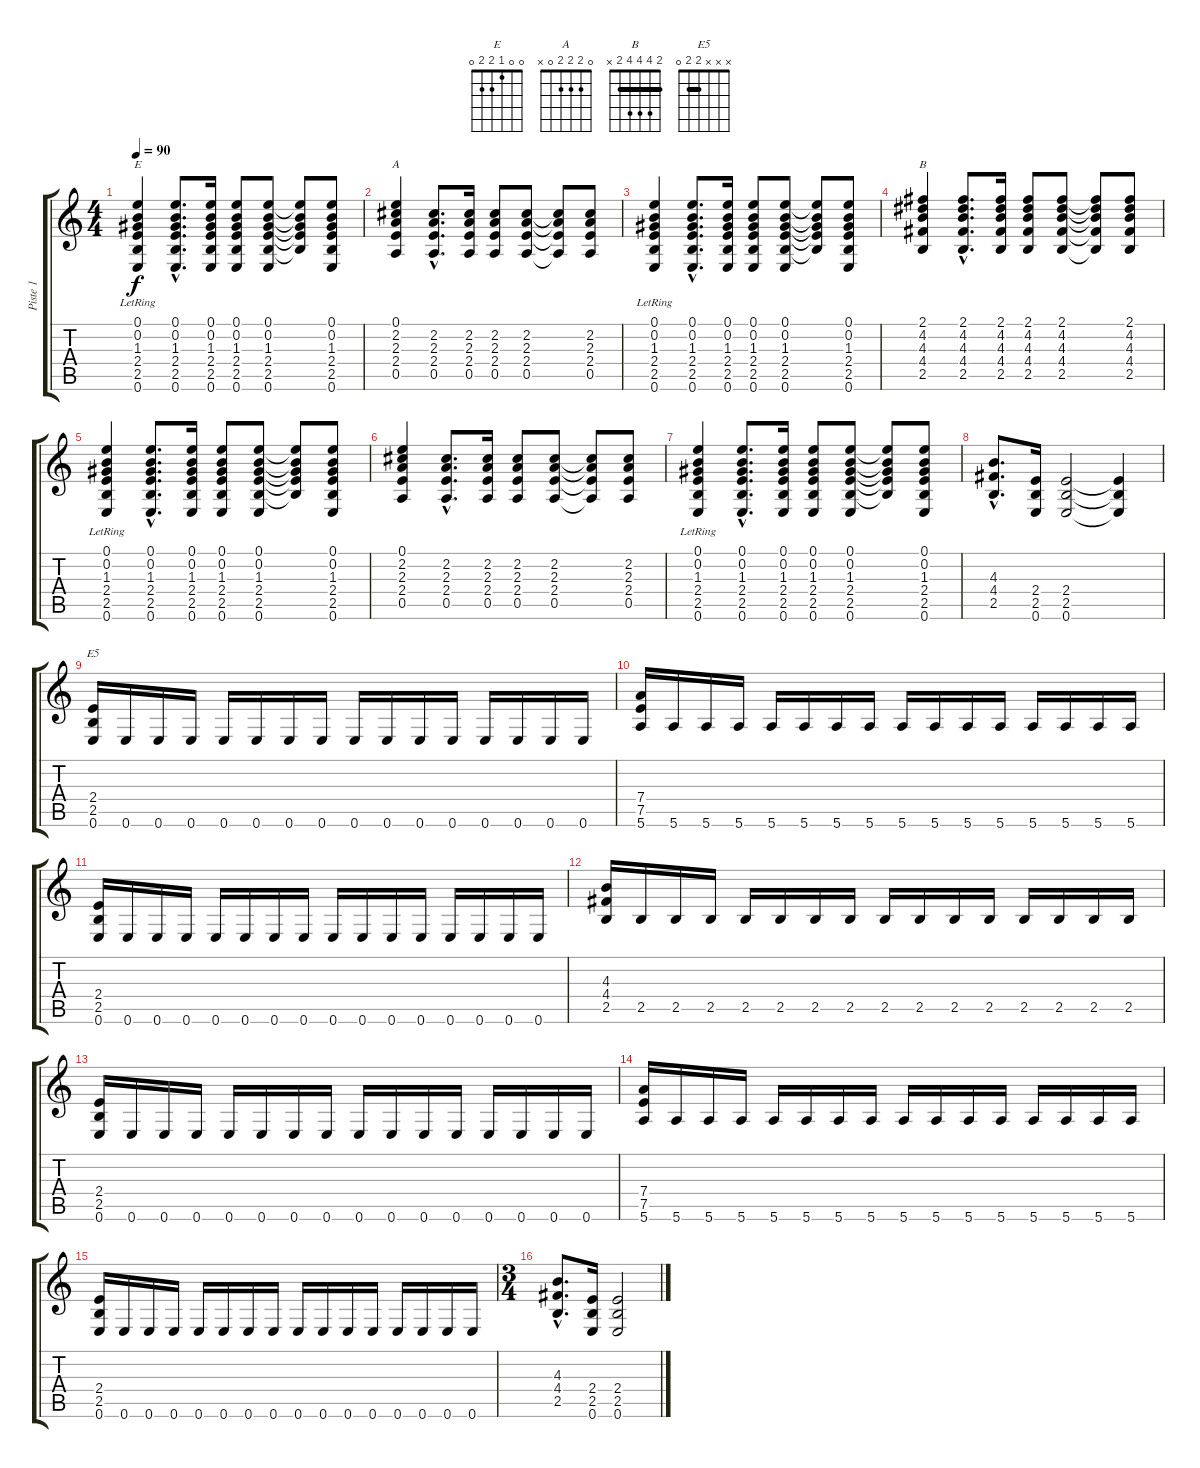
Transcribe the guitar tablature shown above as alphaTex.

\track ("Piste 1" "Piste 1") {instrument distortionguitar}
\staff {score tabs}
\tuning (E4 B3 G3 D3 A2 E2) {hide}
\chord ("E" 0 0 1 2 2 0)
\chord ("A" 0 2 2 2 0 x)
\chord ("B" 2 4 4 4 2 x) {barre 2}
\chord ("E5" x x x 2 2 0) {barre 2}
\ts (4 4)
\tempo 90
\clef g2
\ks c
(0.1 0.2 1.3{lr} 2.4 2.5 0.6).4{ch "E" dy f instrument acousticguitarsteel} (0.1{hac} 0.2{hac} 1.3{hac} 2.4{hac} 2.5{hac} 0.6{hac}).8{d} (0.1 0.2 1.3 2.4 2.5 0.6).16 (0.1 0.2 1.3 2.4 2.5 0.6).8 (0.1 0.2 1.3 2.4 2.5 0.6).8 (0.1{t} 0.2{t} 1.3{t} 2.4{t} 2.5{t}).8 (0.1 0.2 1.3 2.4 2.5 0.6).8 |
(0.1 2.2 2.3 2.4 0.5).4{ch "A"} (2.2{hac} 2.3{hac} 2.4{hac} 0.5{hac}).8{d} (2.2 2.3 2.4 0.5).16 (2.2 2.3 2.4 0.5).8 (2.2 2.3 2.4 0.5).8 (2.2{t} 2.3{t} 2.4{t} 0.5{t}).8 (2.2 2.3 2.4 0.5).8 |
(0.1 0.2 1.3{lr} 2.4 2.5 0.6).4 (0.1{hac} 0.2{hac} 1.3{hac} 2.4{hac} 2.5{hac} 0.6{hac}).8{d} (0.1 0.2 1.3 2.4 2.5 0.6).16 (0.1 0.2 1.3 2.4 2.5 0.6).8 (0.1 0.2 1.3 2.4 2.5 0.6).8 (0.1{t} 0.2{t} 1.3{t} 2.4{t} 2.5{t}).8 (0.1 0.2 1.3 2.4 2.5 0.6).8 |
(2.1 4.2 4.3 4.4 2.5).4{ch "B"} (2.1{hac} 4.2{hac} 4.3{hac} 4.4{hac} 2.5{hac}).8{d} (2.1 4.2 4.3 4.4 2.5).16 (2.1 4.2 4.3 4.4 2.5).8 (2.1 4.2 4.3 4.4 2.5).8 (2.1{t} 4.2{t} 4.3{t} 4.4{t} 2.5{t}).8 (2.1 4.2 4.3 4.4 2.5).8 |
(0.1 0.2 1.3{lr} 2.4 2.5 0.6).4 (0.1{hac} 0.2{hac} 1.3{hac} 2.4{hac} 2.5{hac} 0.6{hac}).8{d} (0.1 0.2 1.3 2.4 2.5 0.6).16 (0.1 0.2 1.3 2.4 2.5 0.6).8 (0.1 0.2 1.3 2.4 2.5 0.6).8 (0.1{t} 0.2{t} 1.3{t} 2.4{t} 2.5{t}).8 (0.1 0.2 1.3 2.4 2.5 0.6).8 |
(0.1 2.2 2.3 2.4 0.5).4 (2.2{hac} 2.3{hac} 2.4{hac} 0.5{hac}).8{d} (2.2 2.3 2.4 0.5).16 (2.2 2.3 2.4 0.5).8 (2.2 2.3 2.4 0.5).8 (2.2{t} 2.3{t} 2.4{t} 0.5{t}).8 (2.2 2.3 2.4 0.5).8 |
(0.1 0.2 1.3{lr} 2.4 2.5 0.6).4 (0.1{hac} 0.2{hac} 1.3{hac} 2.4{hac} 2.5{hac} 0.6{hac}).8{d} (0.1 0.2 1.3 2.4 2.5 0.6).16 (0.1 0.2 1.3 2.4 2.5 0.6).8 (0.1 0.2 1.3 2.4 2.5 0.6).8 (0.1{t} 0.2{t} 1.3{t} 2.4{t} 2.5{t}).8 (0.1 0.2 1.3 2.4 2.5 0.6).8 |
(4.3{hac} 4.4{hac} 2.5{hac}).8{d instrument distortionguitar} (2.4 2.5 0.6).16 (2.4 2.5 0.6).2 (2.4{t} 2.5{t} 0.6{t}).4 |
(2.4 2.5 0.6).16{ch "E5"} 0.6.16 0.6.16 0.6.16 0.6.16 0.6.16 0.6.16 0.6.16 0.6.16 0.6.16 0.6.16 0.6.16 0.6.16 0.6.16 0.6.16 0.6.16 |
(7.4 7.5 5.6).16 5.6.16 5.6.16 5.6.16 5.6.16 5.6.16 5.6.16 5.6.16 5.6.16 5.6.16 5.6.16 5.6.16 5.6.16 5.6.16 5.6.16 5.6.16 |
(2.4 2.5 0.6).16 0.6.16 0.6.16 0.6.16 0.6.16 0.6.16 0.6.16 0.6.16 0.6.16 0.6.16 0.6.16 0.6.16 0.6.16 0.6.16 0.6.16 0.6.16 |
(4.3 4.4 2.5).16 2.5.16 2.5.16 2.5.16 2.5.16 2.5.16 2.5.16 2.5.16 2.5.16 2.5.16 2.5.16 2.5.16 2.5.16 2.5.16 2.5.16 2.5.16 |
(2.4 2.5 0.6).16 0.6.16 0.6.16 0.6.16 0.6.16 0.6.16 0.6.16 0.6.16 0.6.16 0.6.16 0.6.16 0.6.16 0.6.16 0.6.16 0.6.16 0.6.16 |
(7.4 7.5 5.6).16 5.6.16 5.6.16 5.6.16 5.6.16 5.6.16 5.6.16 5.6.16 5.6.16 5.6.16 5.6.16 5.6.16 5.6.16 5.6.16 5.6.16 5.6.16 |
(2.4 2.5 0.6).16 0.6.16 0.6.16 0.6.16 0.6.16 0.6.16 0.6.16 0.6.16 0.6.16 0.6.16 0.6.16 0.6.16 0.6.16 0.6.16 0.6.16 0.6.16 |
\ts (3 4)
(4.3{hac} 4.4{hac} 2.5{hac}).8{d} (2.4 2.5 0.6).16 (2.4 2.5 0.6).2
